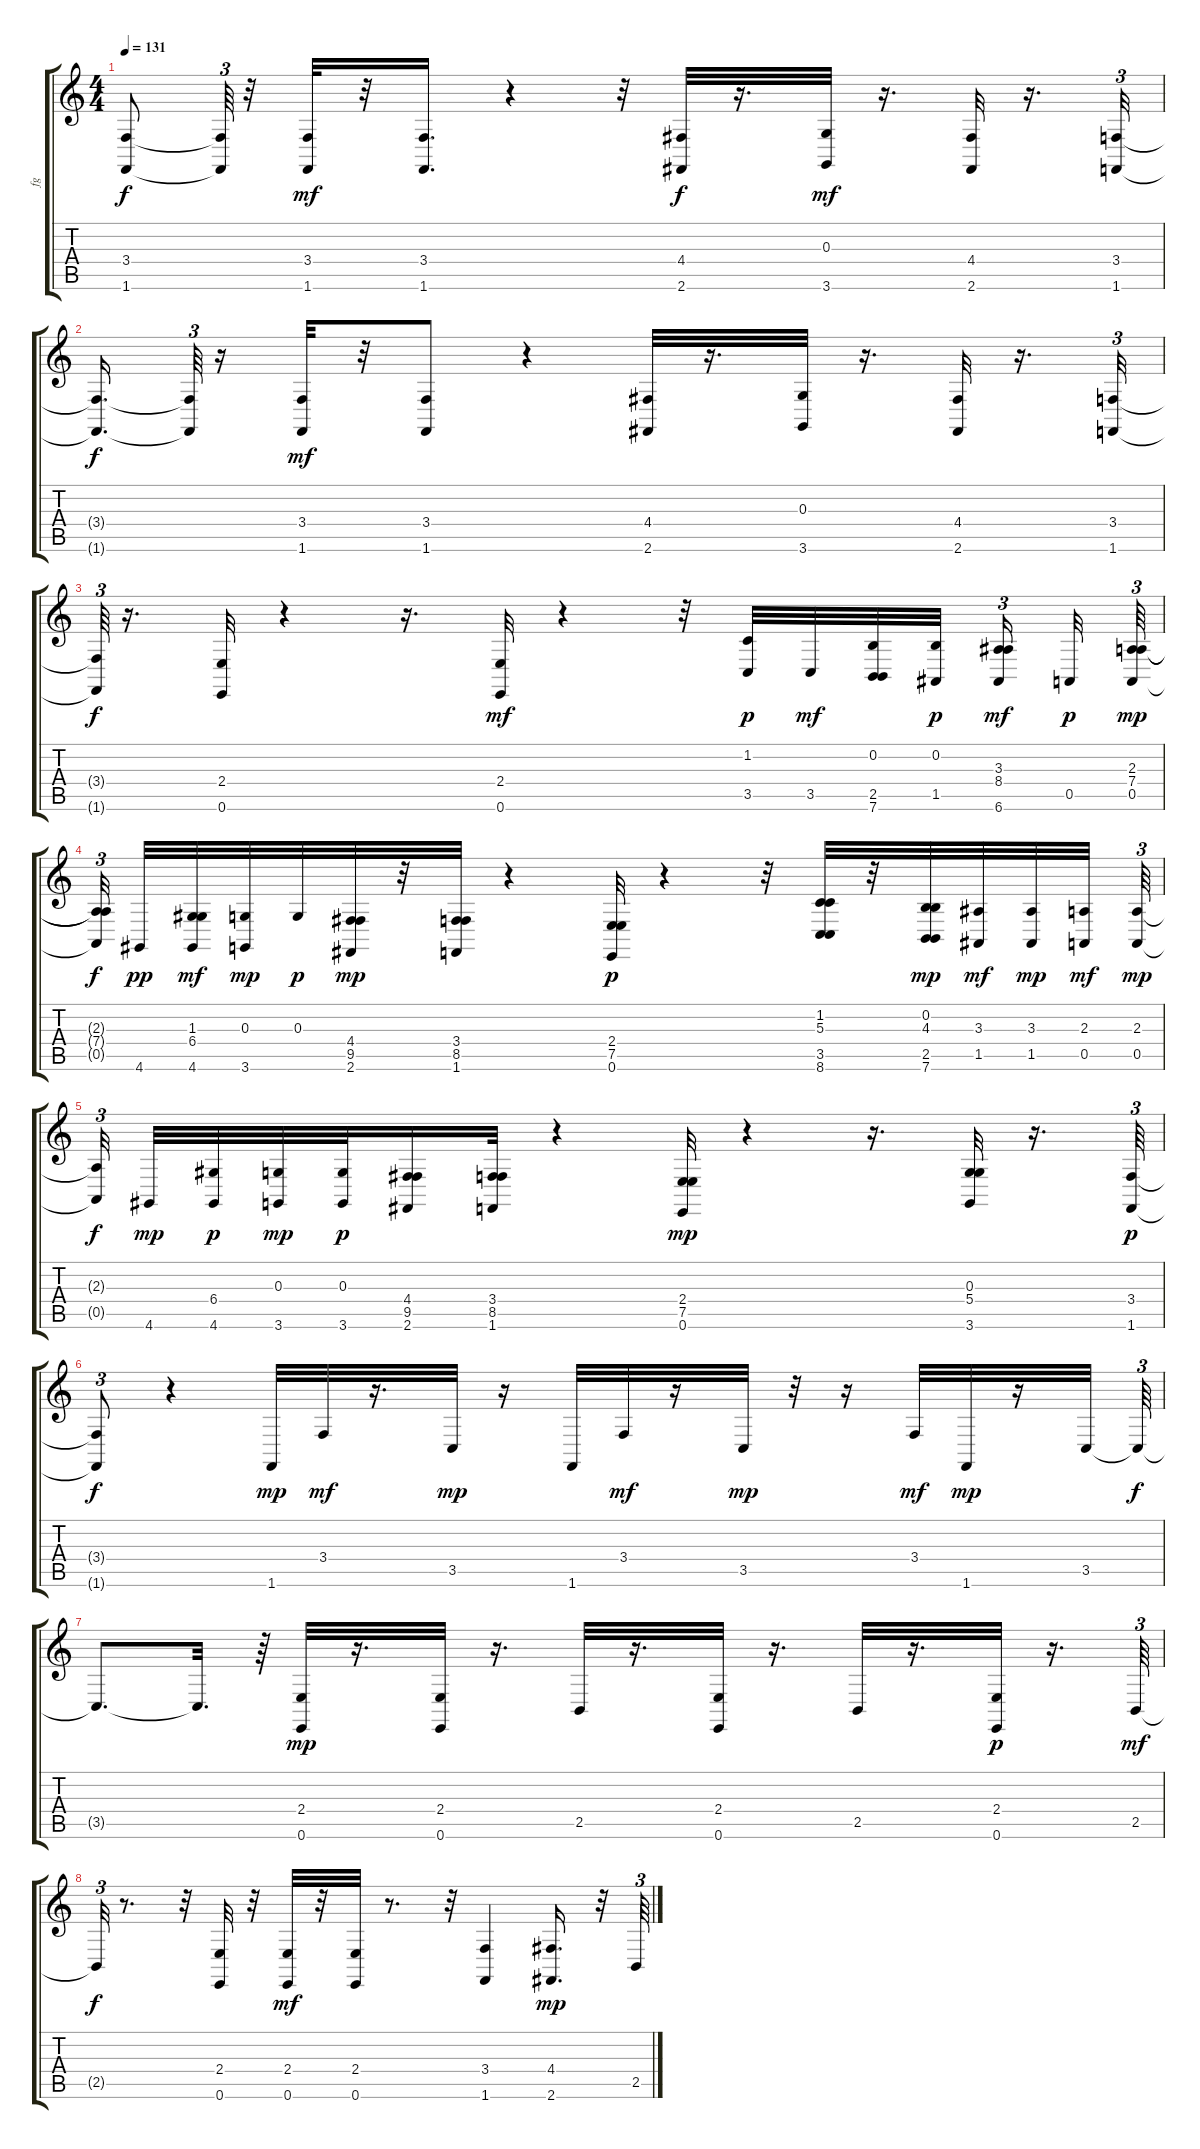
\track ("fg" "fg") {instrument bassoon}
\staff {score tabs}
\tuning (E4 B3 G3 D3 A2 E2) {hide}
\ts (4 4)
\tempo 131
\clef g2
\ks c
(3.4{t} 1.6{t}).8{dy f} (3.4{t} 1.6{t}).64{tu (3 2)} r.32 (3.4 1.6).32{dy mf} r.32 (3.4 1.6).16{d} r.4 r.32 (4.4 2.6).32{dy f} r.16{d} (0.3 3.6).32{dy mf} r.16{d} (4.4 2.6).32 r.16{d} (3.4 1.6).32{tu (3 2)} |
(3.4{t} 1.6{t}).16{d dy f} (3.4{t} 1.6{t}).64{tu (3 2)} r.16 (3.4 1.6).32{dy mf} r.32 (3.4 1.6).8 r.4 (4.4 2.6).32 r.16{d} (0.3 3.6).32 r.16{d} (4.4 2.6).32 r.16{d} (3.4 1.6).32{tu (3 2)} |
(3.4{t} 1.6{t}).64{tu (3 2) dy f} r.16{d} (2.4 0.6).32 r.4 r.16{d} (2.4 0.6).32{dy mf} r.4 r.32 (1.2 3.5).32{dy p} 3.5.32{dy mf} (0.2 2.5 7.6).32 (0.2 1.5).32{dy p} (3.3 8.4 6.6).16{tu (3 2) dy mf} 0.5.32{dy p} (2.3 7.4 0.5).64{tu (3 2) dy mp} |
(2.3{t} 7.4{t} 0.5{t}).32{tu (3 2) dy f} 4.6.32{dy pp} (1.3 6.4 4.6).32{dy mf} (0.3 3.6).32{dy mp} 0.3.32{dy p} (4.4 9.5 2.6).32{dy mp} r.32 (3.4 8.5 1.6).32 r.4 (2.4 7.5 0.6).32{dy p} r.4 r.32 (1.2 5.3 3.5 8.6).32 r.32 (0.2 4.3 2.5 7.6).32{dy mp} (3.3 1.5).32{dy mf} (3.3 1.5).32{dy mp} (2.3 0.5).32{dy mf} (2.3 0.5).64{tu (3 2) dy mp} |
(2.3{t} 0.5{t}).32{tu (3 2) dy f} 4.6.32{dy mp} (6.4 4.6).32{dy p} (0.3 3.6).32{dy mp} (0.3 3.6).32{dy p} (4.4 9.5 2.6).16 (3.4 8.5 1.6).32 r.4 (2.4 7.5 0.6).32{dy mp} r.4 r.16{d} (0.3 5.4 3.6).32 r.16{d} (3.4 1.6).64{tu (3 2) dy p} |
(3.4{t} 1.6{t}).8{tu (3 2) dy f} r.4 1.6.32{dy mp} 3.4.32{dy mf} r.16{d} 3.5.32{dy mp} r.16 1.6.32 3.4.32{dy mf} r.16 3.5.32{dy mp} r.32 r.16 3.4.32{dy mf} 1.6.32{dy mp} r.16 3.5.32 3.5{t}.64{tu (3 2) dy f} |
3.5{t}.8{d} 3.5{t}.32{d} r.64 (2.4 0.6).32{dy mp} r.16{d} (2.4 0.6).32 r.16{d} 2.5.32 r.16{d} (2.4 0.6).32 r.16{d} 2.5.32 r.16{d} (2.4 0.6).32{dy p} r.16{d} 2.5.64{tu (3 2) dy mf} |
2.5{t}.32{tu (3 2) dy f} r.8{d} r.32 (2.4 0.6).32 r.32 (2.4 0.6).32{dy mf} r.32 (2.4 0.6).32 r.8{d} r.32 (3.4 1.6).4 (4.4 2.6).16{d dy mp} r.32 2.5.64{tu (3 2)}
